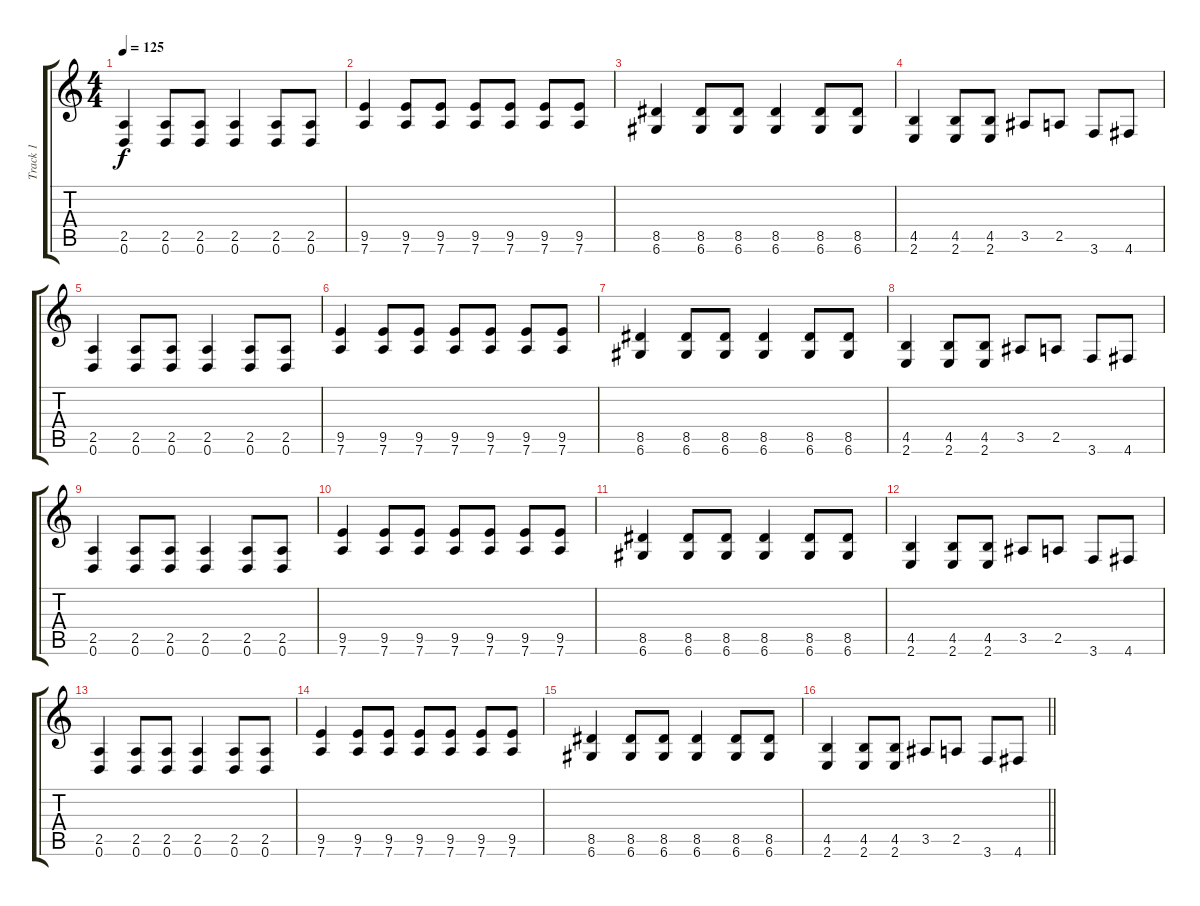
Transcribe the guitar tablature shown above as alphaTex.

\track ("Track 1" "Track 1") {instrument distortionguitar}
\staff {score tabs}
\tuning (D4 A3 F3 C3 G2 D2) {hide}
\ts (4 4)
\tempo 125
\clef g2
\ks c
(2.5 0.6).4{dy f} (2.5 0.6).8 (2.5 0.6).8 (2.5 0.6).4 (2.5 0.6).8 (2.5 0.6).8 |
(9.5 7.6).4 (9.5 7.6).8 (9.5 7.6).8 (9.5 7.6).8 (9.5 7.6).8 (9.5 7.6).8 (9.5 7.6).8 |
(8.5 6.6).4 (8.5 6.6).8 (8.5 6.6).8 (8.5 6.6).4 (8.5 6.6).8 (8.5 6.6).8 |
(4.5 2.6).4 (4.5 2.6).8 (4.5 2.6).8 3.5.8 2.5.8 3.6.8 4.6.8 |
(2.5 0.6).4 (2.5 0.6).8 (2.5 0.6).8 (2.5 0.6).4 (2.5 0.6).8 (2.5 0.6).8 |
(9.5 7.6).4 (9.5 7.6).8 (9.5 7.6).8 (9.5 7.6).8 (9.5 7.6).8 (9.5 7.6).8 (9.5 7.6).8 |
(8.5 6.6).4 (8.5 6.6).8 (8.5 6.6).8 (8.5 6.6).4 (8.5 6.6).8 (8.5 6.6).8 |
(4.5 2.6).4 (4.5 2.6).8 (4.5 2.6).8 3.5.8 2.5.8 3.6.8 4.6.8 |
(2.5 0.6).4 (2.5 0.6).8 (2.5 0.6).8 (2.5 0.6).4 (2.5 0.6).8 (2.5 0.6).8 |
(9.5 7.6).4 (9.5 7.6).8 (9.5 7.6).8 (9.5 7.6).8 (9.5 7.6).8 (9.5 7.6).8 (9.5 7.6).8 |
(8.5 6.6).4 (8.5 6.6).8 (8.5 6.6).8 (8.5 6.6).4 (8.5 6.6).8 (8.5 6.6).8 |
(4.5 2.6).4 (4.5 2.6).8 (4.5 2.6).8 3.5.8 2.5.8 3.6.8 4.6.8 |
(2.5 0.6).4 (2.5 0.6).8 (2.5 0.6).8 (2.5 0.6).4 (2.5 0.6).8 (2.5 0.6).8 |
(9.5 7.6).4 (9.5 7.6).8 (9.5 7.6).8 (9.5 7.6).8 (9.5 7.6).8 (9.5 7.6).8 (9.5 7.6).8 |
(8.5 6.6).4 (8.5 6.6).8 (8.5 6.6).8 (8.5 6.6).4 (8.5 6.6).8 (8.5 6.6).8 |
\barLineRight lightlight
(4.5 2.6).4 (4.5 2.6).8 (4.5 2.6).8 3.5.8 2.5.8 3.6.8 4.6.8
